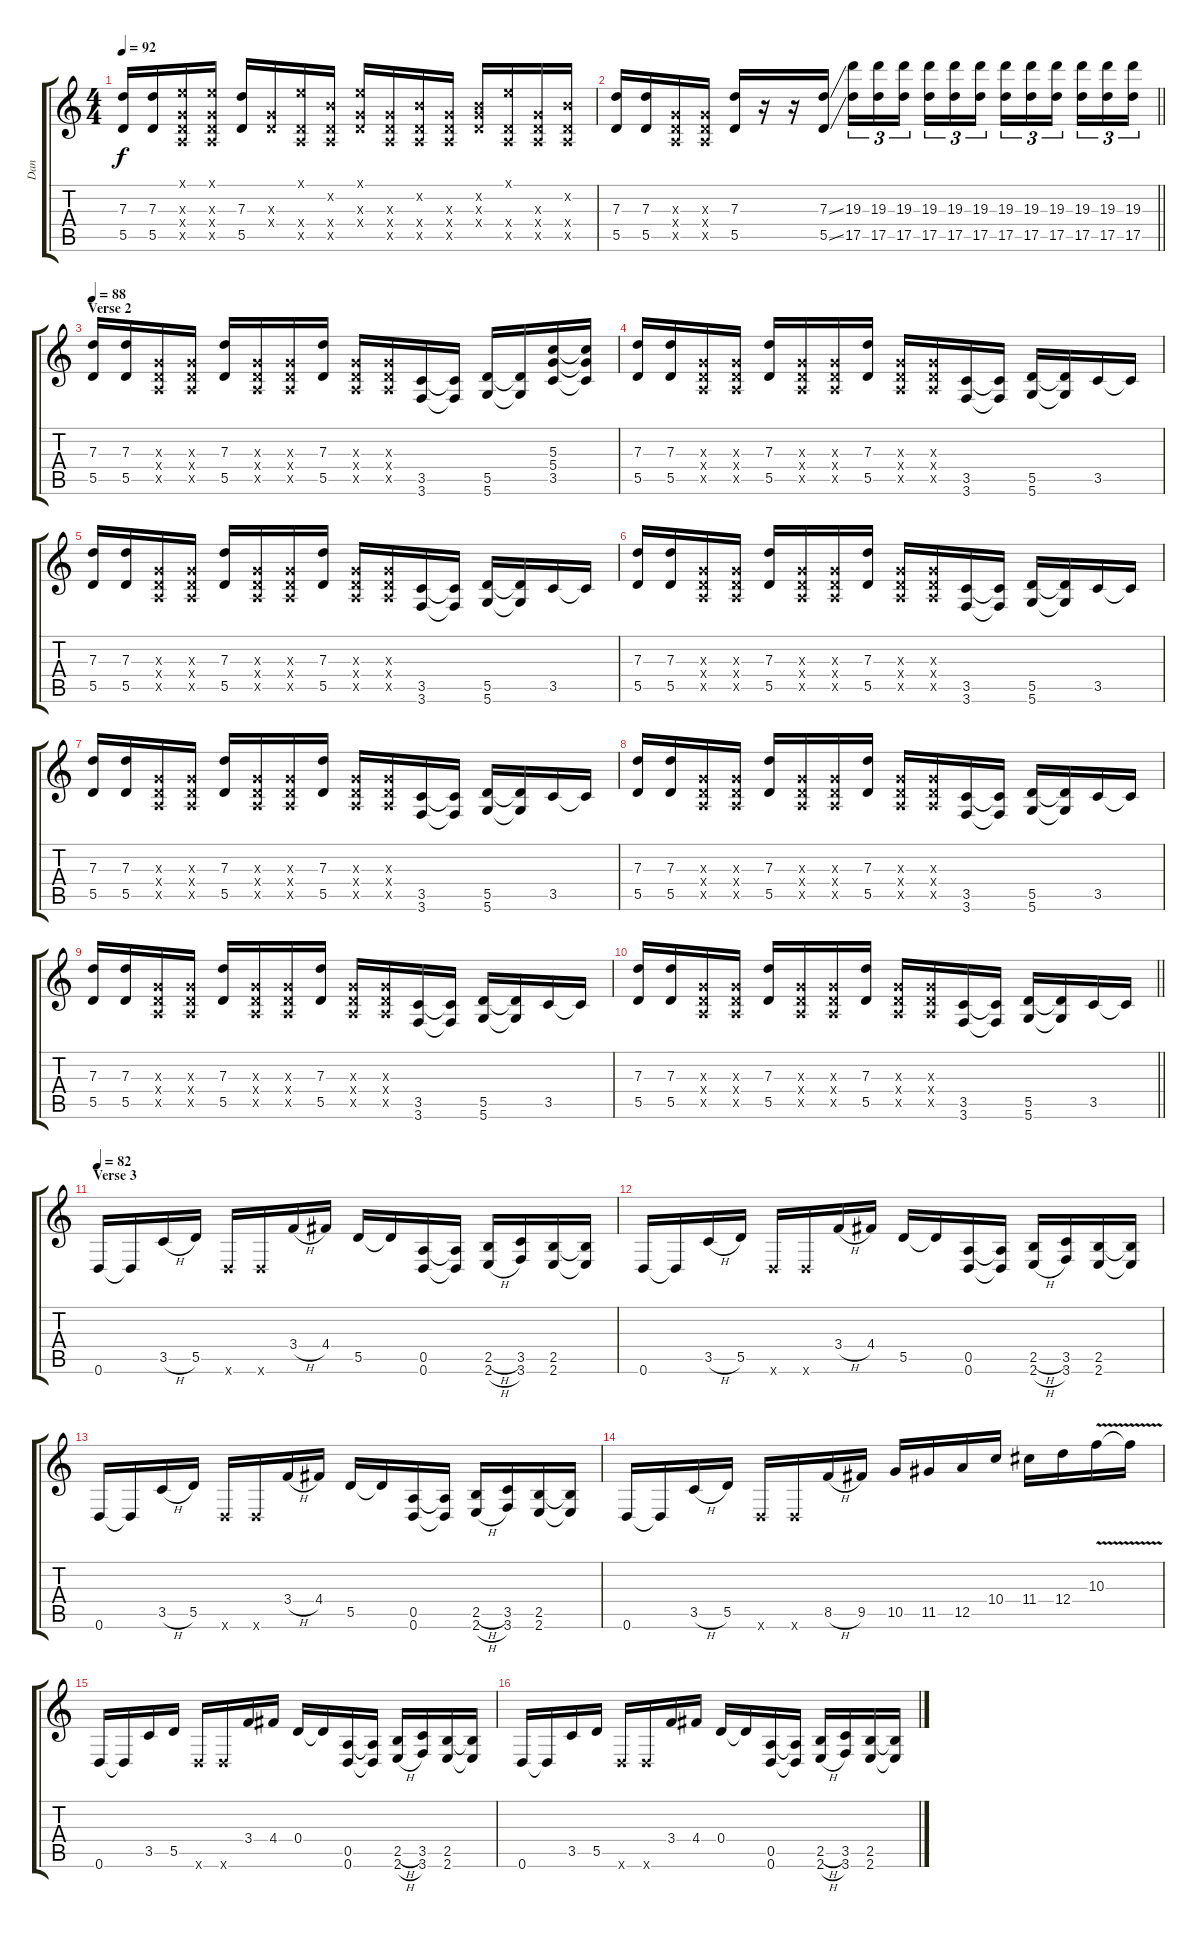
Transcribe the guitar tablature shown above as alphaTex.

\track ("Dan" "Dan") {instrument distortionguitar}
\staff {score tabs}
\tuning (E4 B3 G3 D3 A2 D2) {hide}
\ts (4 4)
\tempo 92
\clef g2
\ks c
(7.3 5.5).16{dy f} (7.3 5.5).16 (0.1{x} 0.3{x} 0.4{x} 0.5{x}).16 (0.1{x} 0.3{x} 0.4{x} 0.5{x}).16 (7.3 5.5).16 (0.3{x} 0.4{x}).16 (0.1{x} 0.4{x} 0.5{x}).16 (0.2{x} 0.4{x} 0.5{x}).16 (0.1{x} 0.3{x} 0.4{x}).16 (0.3{x} 0.4{x} 0.5{x}).16 (0.2{x} 0.4{x} 0.5{x}).16 (0.3{x} 0.4{x} 0.5{x}).16 (0.2{x} 0.3{x} 0.4{x}).16 (0.1{x} 0.4{x} 0.5{x}).16 (0.3{x} 0.4{x} 0.5{x}).16 (0.2{x} 0.4{x} 0.5{x}).16 |
\barLineRight lightlight
(7.3 5.5).16 (7.3 5.5).16 (0.3{x} 0.4{x} 0.5{x}).16 (0.3{x} 0.4{x} 0.5{x}).16 (7.3 5.5).16 r.16 r.16 (7.3{ss} 5.5{ss}).16 (19.3 17.5).16{tu (3 2)} (19.3 17.5).16{tu (3 2)} (19.3 17.5).16{tu (3 2) beam splitsecondary} (19.3 17.5).16{tu (3 2)} (19.3 17.5).16{tu (3 2)} (19.3 17.5).16{tu (3 2)} (19.3 17.5).16{tu (3 2)} (19.3 17.5).16{tu (3 2)} (19.3 17.5).16{tu (3 2) beam splitsecondary} (19.3 17.5).16{tu (3 2)} (19.3 17.5).16{tu (3 2)} (19.3 17.5).16{tu (3 2)} |
\section ("" "Verse 2")
\tempo 88
(7.3 5.5).16 (7.3 5.5).16 (0.3{x} 0.4{x} 0.5{x}).16 (0.3{x} 0.4{x} 0.5{x}).16 (7.3 5.5).16 (0.3{x} 0.4{x} 0.5{x}).16 (0.3{x} 0.4{x} 0.5{x}).16 (7.3 5.5).16 (0.3{x} 0.4{x} 0.5{x}).16 (0.3{x} 0.4{x} 0.5{x}).16 (3.5 3.6).16 (3.5{t} 3.6{t}).16 (5.5 5.6).16 (5.5{t} 5.6{t}).16 (5.3 5.4 3.5).16 (5.3{t} 5.4{t} 3.5{t}).16 |
(7.3 5.5).16 (7.3 5.5).16 (0.3{x} 0.4{x} 0.5{x}).16 (0.3{x} 0.4{x} 0.5{x}).16 (7.3 5.5).16 (0.3{x} 0.4{x} 0.5{x}).16 (0.3{x} 0.4{x} 0.5{x}).16 (7.3 5.5).16 (0.3{x} 0.4{x} 0.5{x}).16 (0.3{x} 0.4{x} 0.5{x}).16 (3.5 3.6).16 (3.5{t} 3.6{t}).16 (5.5 5.6).16 (5.5{t} 5.6{t}).16 3.5.16 3.5{t}.16 |
(7.3 5.5).16 (7.3 5.5).16 (0.3{x} 0.4{x} 0.5{x}).16 (0.3{x} 0.4{x} 0.5{x}).16 (7.3 5.5).16 (0.3{x} 0.4{x} 0.5{x}).16 (0.3{x} 0.4{x} 0.5{x}).16 (7.3 5.5).16 (0.3{x} 0.4{x} 0.5{x}).16 (0.3{x} 0.4{x} 0.5{x}).16 (3.5 3.6).16 (3.5{t} 3.6{t}).16 (5.5 5.6).16 (5.5{t} 5.6{t}).16 3.5.16 3.5{t}.16 |
(7.3 5.5).16 (7.3 5.5).16 (0.3{x} 0.4{x} 0.5{x}).16 (0.3{x} 0.4{x} 0.5{x}).16 (7.3 5.5).16 (0.3{x} 0.4{x} 0.5{x}).16 (0.3{x} 0.4{x} 0.5{x}).16 (7.3 5.5).16 (0.3{x} 0.4{x} 0.5{x}).16 (0.3{x} 0.4{x} 0.5{x}).16 (3.5 3.6).16 (3.5{t} 3.6{t}).16 (5.5 5.6).16 (5.5{t} 5.6{t}).16 3.5.16 3.5{t}.16 |
(7.3 5.5).16 (7.3 5.5).16 (0.3{x} 0.4{x} 0.5{x}).16 (0.3{x} 0.4{x} 0.5{x}).16 (7.3 5.5).16 (0.3{x} 0.4{x} 0.5{x}).16 (0.3{x} 0.4{x} 0.5{x}).16 (7.3 5.5).16 (0.3{x} 0.4{x} 0.5{x}).16 (0.3{x} 0.4{x} 0.5{x}).16 (3.5 3.6).16 (3.5{t} 3.6{t}).16 (5.5 5.6).16 (5.5{t} 5.6{t}).16 3.5.16 3.5{t}.16 |
(7.3 5.5).16 (7.3 5.5).16 (0.3{x} 0.4{x} 0.5{x}).16 (0.3{x} 0.4{x} 0.5{x}).16 (7.3 5.5).16 (0.3{x} 0.4{x} 0.5{x}).16 (0.3{x} 0.4{x} 0.5{x}).16 (7.3 5.5).16 (0.3{x} 0.4{x} 0.5{x}).16 (0.3{x} 0.4{x} 0.5{x}).16 (3.5 3.6).16 (3.5{t} 3.6{t}).16 (5.5 5.6).16 (5.5{t} 5.6{t}).16 3.5.16 3.5{t}.16 |
(7.3 5.5).16 (7.3 5.5).16 (0.3{x} 0.4{x} 0.5{x}).16 (0.3{x} 0.4{x} 0.5{x}).16 (7.3 5.5).16 (0.3{x} 0.4{x} 0.5{x}).16 (0.3{x} 0.4{x} 0.5{x}).16 (7.3 5.5).16 (0.3{x} 0.4{x} 0.5{x}).16 (0.3{x} 0.4{x} 0.5{x}).16 (3.5 3.6).16 (3.5{t} 3.6{t}).16 (5.5 5.6).16 (5.5{t} 5.6{t}).16 3.5.16 3.5{t}.16 |
\barLineRight lightlight
(7.3 5.5).16 (7.3 5.5).16 (0.3{x} 0.4{x} 0.5{x}).16 (0.3{x} 0.4{x} 0.5{x}).16 (7.3 5.5).16 (0.3{x} 0.4{x} 0.5{x}).16 (0.3{x} 0.4{x} 0.5{x}).16 (7.3 5.5).16 (0.3{x} 0.4{x} 0.5{x}).16 (0.3{x} 0.4{x} 0.5{x}).16 (3.5 3.6).16 (3.5{t} 3.6{t}).16 (5.5 5.6).16 (5.5{t} 5.6{t}).16 3.5.16 3.5{t}.16 |
\section ("" "Verse 3")
\tempo 82
0.6.16 0.6{t}.16 3.5{h}.16 5.5.16 0.6{x}.16 0.6{x}.16 3.4{h}.16 4.4.16 5.5.16 5.5{t}.16 (0.5 0.6).16 (0.5{t} 0.6{t}).16 (2.5{h} 2.6{h}).16 (3.5 3.6).16 (2.5 2.6).16 (2.5{t} 2.6{t}).16 |
0.6.16 0.6{t}.16 3.5{h}.16 5.5.16 0.6{x}.16 0.6{x}.16 3.4{h}.16 4.4.16 5.5.16 5.5{t}.16 (0.5 0.6).16 (0.5{t} 0.6{t}).16 (2.5{h} 2.6{h}).16 (3.5 3.6).16 (2.5 2.6).16 (2.5{t} 2.6{t}).16 |
0.6.16 0.6{t}.16 3.5{h}.16 5.5.16 0.6{x}.16 0.6{x}.16 3.4{h}.16 4.4.16 5.5.16 5.5{t}.16 (0.5 0.6).16 (0.5{t} 0.6{t}).16 (2.5{h} 2.6{h}).16 (3.5 3.6).16 (2.5 2.6).16 (2.5{t} 2.6{t}).16 |
0.6.16 0.6{t}.16 3.5{h}.16 5.5.16 0.6{x}.16 0.6{x}.16 8.5{h}.16 9.5.16 10.5.16 11.5.16 12.5.16 10.4.16 11.4.16 12.4.16 10.3{v}.16 10.3{t}.16 |
0.6.16 0.6{t}.16 3.5.16 5.5.16 0.6{x}.16 0.6{x}.16 3.4.16 4.4.16 0.4.16 0.4{t}.16 (0.5 0.6).16 (0.5{t} 0.6{t}).16 (2.5{h} 2.6{h}).16 (3.5 3.6).16 (2.5 2.6).16 (2.5{t} 2.6{t}).16 |
0.6.16 0.6{t}.16 3.5.16 5.5.16 0.6{x}.16 0.6{x}.16 3.4.16 4.4.16 0.4.16 0.4{t}.16 (0.5 0.6).16 (0.5{t} 0.6{t}).16 (2.5{h} 2.6{h}).16 (3.5 3.6).16 (2.5 2.6).16 (2.5{t} 2.6{t}).16
